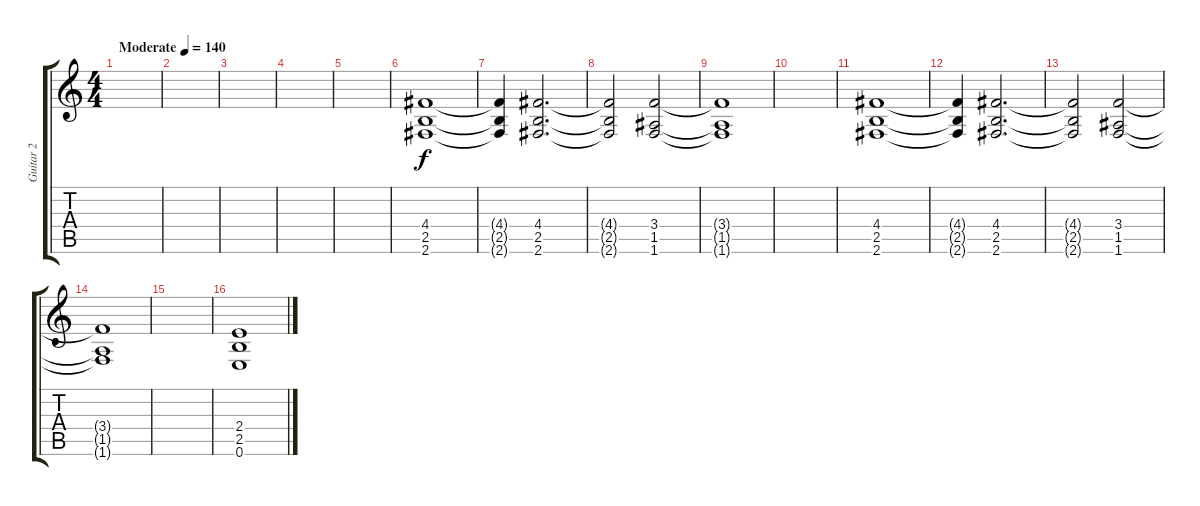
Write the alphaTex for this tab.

\track ("Guitar 2" "Guitar 2") {instrument distortionguitar}
\staff {score tabs}
\tuning (E4 B3 G3 D3 A2 E2) {hide}
\ts (4 4)
\tempo (140 "Moderate")
\clef g2
\ks c
|
|
|
|
|
(4.4 2.5 2.6).1 |
(4.4{t} 2.5{t} 2.6{t}).4 (4.4 2.5 2.6).2{d} |
(4.4{t} 2.5{t} 2.6{t}).2 (3.4 1.5 1.6).2 |
(3.4{t} 1.5{t} 1.6{t}).1 |
|
(4.4 2.5 2.6).1 |
(4.4{t} 2.5{t} 2.6{t}).4 (4.4 2.5 2.6).2{d} |
(4.4{t} 2.5{t} 2.6{t}).2 (3.4 1.5 1.6).2 |
(3.4{t} 1.5{t} 1.6{t}).1 |
|
(2.4 2.5 0.6).1
